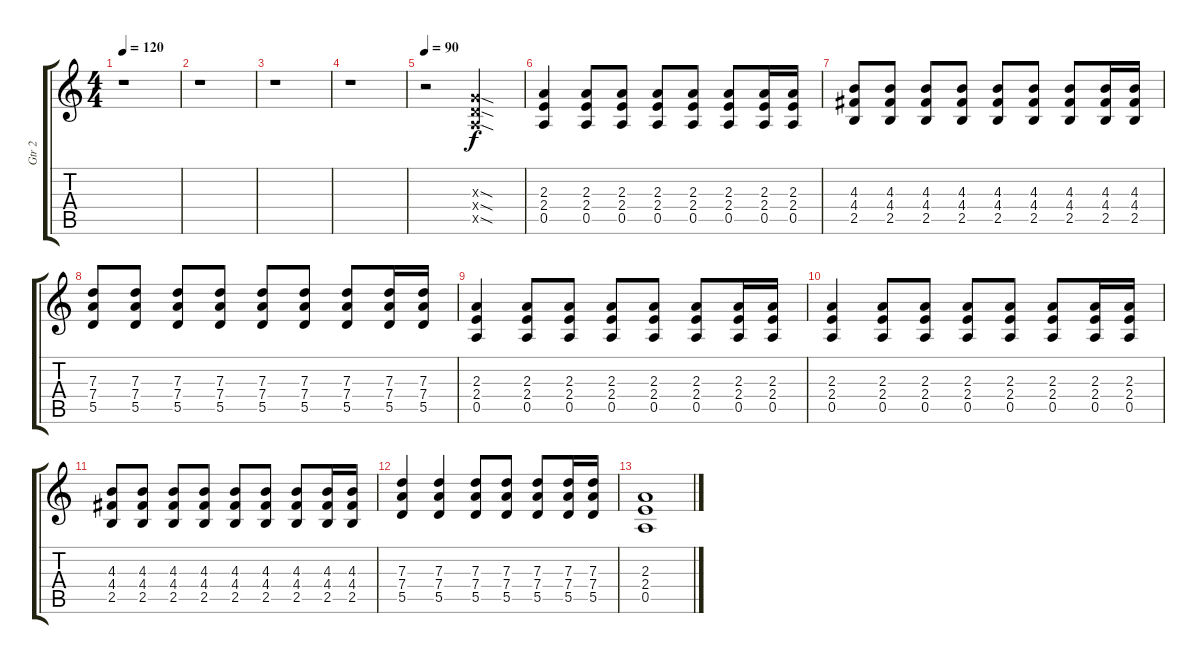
\track ("Gtr 2" "Gtr 2") {instrument distortionguitar}
\staff {score tabs}
\tuning (E4 B3 G3 D3 A2 E2) {hide}
\ts (4 4)
\tempo 120
\clef g2
\ks c
r.1{dy f} |
r.1 |
r.1 |
r.1 |
\tempo 90
r.2 (0.3{sod x} 0.4{sod x} 0.5{sod x}).2 |
(2.3 2.4 0.5).4 (2.3 2.4 0.5).8 (2.3 2.4 0.5).8 (2.3 2.4 0.5).8 (2.3 2.4 0.5).8 (2.3 2.4 0.5).8 (2.3 2.4 0.5).16 (2.3 2.4 0.5).16 |
(4.3 4.4 2.5).8 (4.3 4.4 2.5).8 (4.3 4.4 2.5).8 (4.3 4.4 2.5).8 (4.3 4.4 2.5).8 (4.3 4.4 2.5).8 (4.3 4.4 2.5).8 (4.3 4.4 2.5).16 (4.3 4.4 2.5).16 |
(7.3 7.4 5.5).8 (7.3 7.4 5.5).8 (7.3 7.4 5.5).8 (7.3 7.4 5.5).8 (7.3 7.4 5.5).8 (7.3 7.4 5.5).8 (7.3 7.4 5.5).8 (7.3 7.4 5.5).16 (7.3 7.4 5.5).16 |
(2.3 2.4 0.5).4 (2.3 2.4 0.5).8 (2.3 2.4 0.5).8 (2.3 2.4 0.5).8 (2.3 2.4 0.5).8 (2.3 2.4 0.5).8 (2.3 2.4 0.5).16 (2.3 2.4 0.5).16 |
(2.3 2.4 0.5).4 (2.3 2.4 0.5).8 (2.3 2.4 0.5).8 (2.3 2.4 0.5).8 (2.3 2.4 0.5).8 (2.3 2.4 0.5).8 (2.3 2.4 0.5).16 (2.3 2.4 0.5).16 |
(4.3 4.4 2.5).8 (4.3 4.4 2.5).8 (4.3 4.4 2.5).8 (4.3 4.4 2.5).8 (4.3 4.4 2.5).8 (4.3 4.4 2.5).8 (4.3 4.4 2.5).8 (4.3 4.4 2.5).16 (4.3 4.4 2.5).16 |
(7.3 7.4 5.5).4 (7.3 7.4 5.5).4 (7.3 7.4 5.5).8 (7.3 7.4 5.5).8 (7.3 7.4 5.5).8 (7.3 7.4 5.5).16 (7.3 7.4 5.5).16 |
(2.3 2.4 0.5).1
